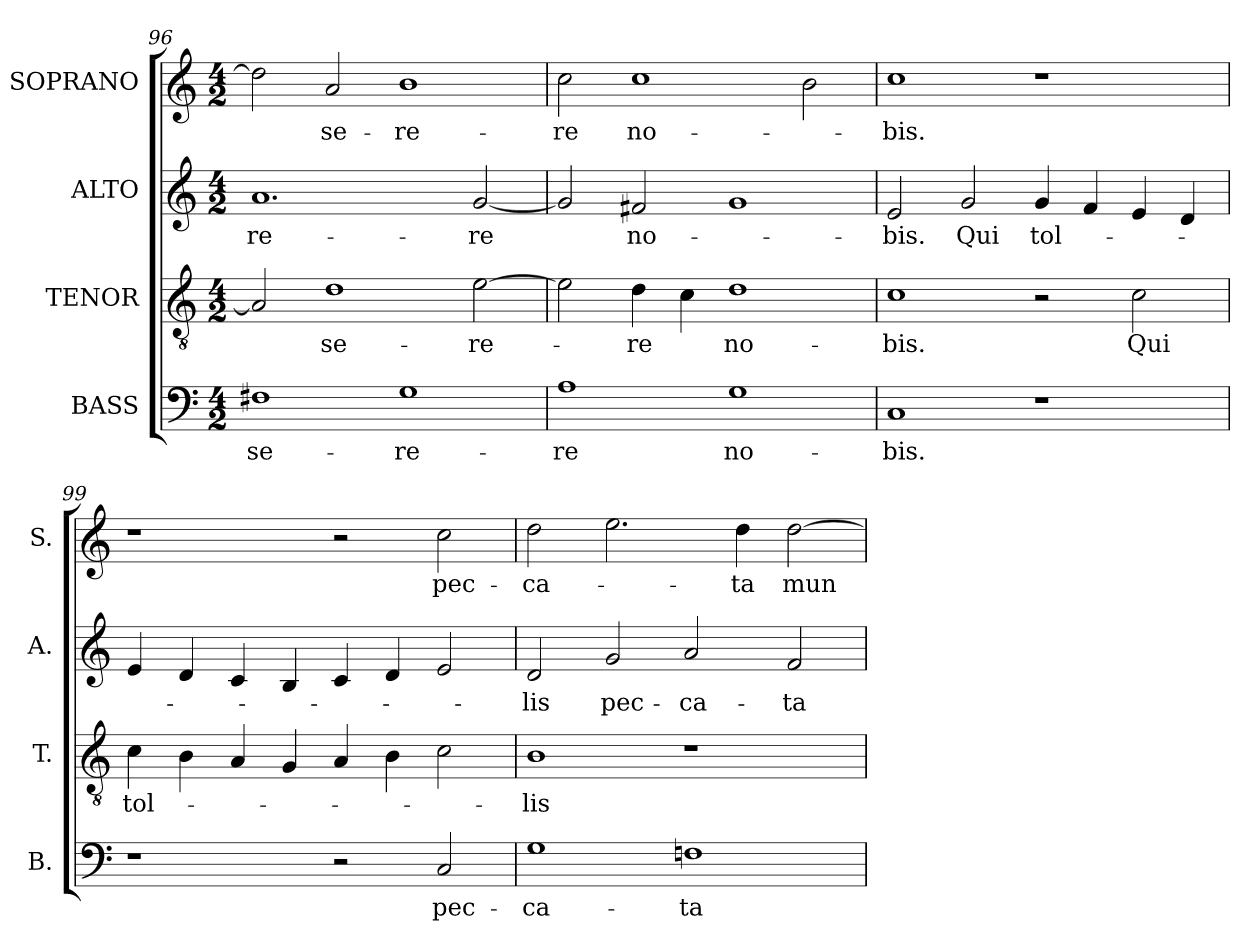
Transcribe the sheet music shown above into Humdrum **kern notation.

**kern	**text	**kern	**text	**kern	**text	**kern	**text
*part4	*part4	*part3	*part3	*part2	*part2	*part1	*part1
*staff4	*staff4	*staff3	*staff3	*staff2	*staff2	*staff1	*staff1
*I"BASS	*	*I"TENOR	*	*I"ALTO	*	*I"SOPRANO	*
*I'B.	*	*I'T.	*	*I'A.	*	*I'S.	*
*clefF4	*	*clefGv2	*	*clefG2	*	*clefG2	*
*	*	*ITrd7c12	*	*	*	*	*
*k[]	*	*k[]	*	*k[]	*	*k[]	*
*C:	*	*C:	*	*C:	*	*C:	*
*M4/2	*	*M4/2	*	*M4/2	*	*M4/2	*
=96	=96	=96	=96	=96	=96	=96	=96
!	!LO:LY:b:color=#000000	!	!	!	!	!	!
!	!	!	!	!	!LO:LY:b:color=#000000	!	!
1F#Xi	-se-	2AAi/]	.	1.ai	-re-	2ddi\]	.
!	!	!	!LO:LY:b:color=#000000	!	!	!	!
!	!	!	!	!	!	!	!LO:LY:b:color=#000000
.	.	1Di	-se-	.	.	2ai/	-se-
!	!LO:LY:b:color=#000000	!	!	!	!	!	!
!	!	!	!	!	!	!	!LO:LY:b:color=#000000
1Gi	-re-	.	.	.	.	1bi	-re-
!	!	!	!LO:LY:b:color=#000000	!	!	!	!
!	!	!	!	!	!LO:LY:b:color=#000000	!	!
.	.	[2Ei\	-re-	[2gi/	-re	.	.
=97	=97	=97	=97	=97	=97	=97	=97
!	!LO:LY:b:color=#000000	!	!	!	!	!	!
!	!	!	!	!	!	!	!LO:LY:b:color=#000000
1Ai	-re	2Ei\]	.	2gi/]	.	2cci\	-re
!	!	!	!LO:LY:b:color=#000000	!	!	!	!
!	!	!	!	!	!LO:LY:b:color=#000000	!	!
!	!	!	!	!	!	!	!LO:LY:b:color=#000000
.	.	4Di\	-re	2f#Xi/	no-	1cci	no-
.	.	4Ci\	.	.	.	.	.
!	!LO:LY:b:color=#000000	!	!	!	!	!	!
!	!	!	!LO:LY:b:color=#000000	!	!	!	!
1Gi	no-	1Di	no-	1gi	.	.	.
.	.	.	.	.	.	2bi\	.
!!LO:PB:g=z
=98	=98	=98	=98	=98	=98	=98	=98
!	!LO:LY:b:color=#000000	!	!	!	!	!	!
!	!	!	!LO:LY:b:color=#000000	!	!	!	!
!	!	!	!	!	!LO:LY:b:color=#000000	!	!
!	!	!	!	!	!	!	!LO:LY:b:color=#000000
1Ci	-bis.	1Ci	-bis.	2ei/	-bis.	1cci	-bis.
!	!	!	!	!	!LO:LY:b:color=#000000	!	!
.	.	.	.	2gi/	Qui	.	.
!	!	!	!	!	!LO:LY:b:color=#000000	!	!
1r	.	2r	.	4gi/	tol-	1r	.
.	.	.	.	4fi/	.	.	.
!	!	!	!LO:LY:b:color=#000000	!	!	!	!
.	.	2Ci\	Qui	4ei/	.	.	.
.	.	.	.	4di/	.	.	.
=99	=99	=99	=99	=99	=99	=99	=99
!	!	!	!LO:LY:b:color=#000000	!	!	!	!
1r	.	4Ci\	tol-	4ei/	.	1r	.
.	.	4BBi\	.	4di/	.	.	.
.	.	4AAi/	.	4ci/	.	.	.
.	.	4GGi/	.	4Bi/	.	.	.
2r	.	4AAi/	.	4ci/	.	2r	.
.	.	4BBi\	.	4di/	.	.	.
!	!LO:LY:b:color=#000000	!	!	!	!	!	!
!	!	!	!	!	!	!	!LO:LY:b:color=#000000
2Ci/	pec-	2Ci\	.	2ei/	.	2cci\	pec-
=100	=100	=100	=100	=100	=100	=100	=100
!	!LO:LY:b:color=#000000	!	!	!	!	!	!
!	!	!	!LO:LY:b:color=#000000	!	!	!	!
!	!	!	!	!	!LO:LY:b:color=#000000	!	!
!	!	!	!	!	!	!	!LO:LY:b:color=#000000
1Gi	-ca-	1BBi	-lis	2di/	-lis	2ddi\	-ca-
!	!	!	!	!	!LO:LY:b:color=#000000	!	!
.	.	.	.	2gi/	pec-	2.eei\	.
!	!LO:LY:b:color=#000000	!	!	!	!	!	!
!	!	!	!	!	!LO:LY:b:color=#000000	!	!
1Fni	-ta	1r	.	2ai/	-ca-	.	.
!	!	!	!	!	!	!	!LO:LY:b:color=#000000
.	.	.	.	.	.	4ddi\	-ta
!	!	!	!	!	!LO:LY:b:color=#000000	!	!
!	!	!	!	!	!	!	!LO:LY:b:color=#000000
.	.	.	.	2fi/	-ta	[2ddi\	mun-
=	=	=	=	=	=	=	=
*-	*-	*-	*-	*-	*-	*-	*-
